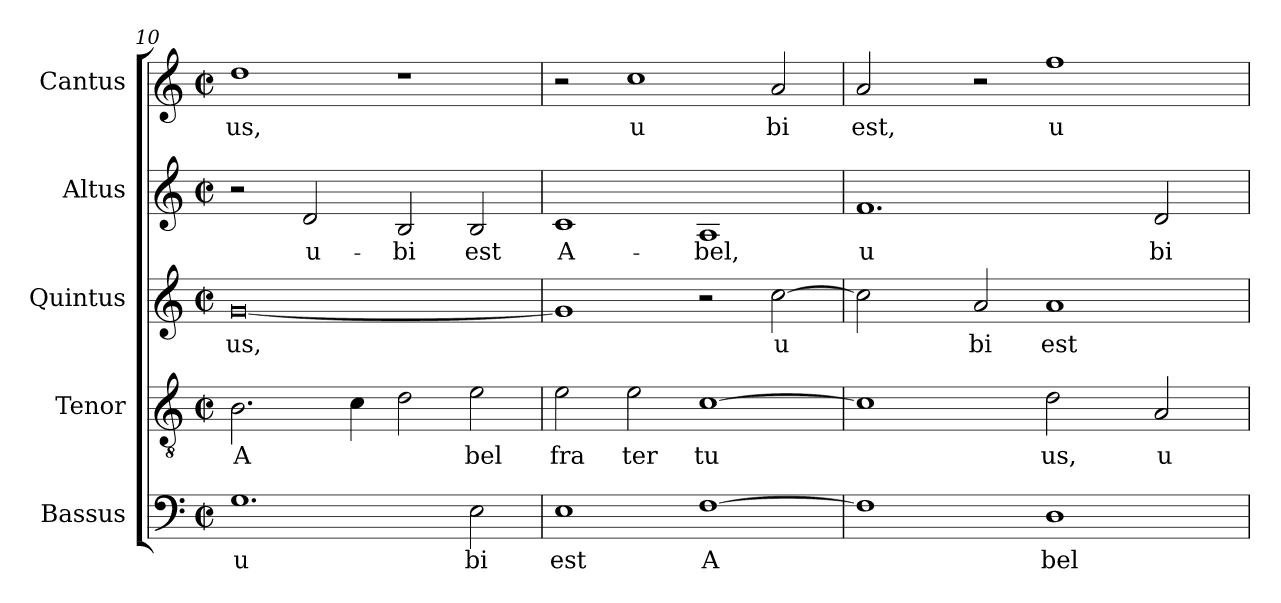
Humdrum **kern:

**kern	**text	**kern	**text	**kern	**text	**kern	**text	**kern	**text
*part5	*part5	*part4	*part4	*part3	*part3	*part2	*part2	*part1	*part1
*staff5	*staff5	*staff4	*staff4	*staff3	*staff3	*staff2	*staff2	*staff1	*staff1
*I"Bassus	*	*I"Tenor	*	*I"Quintus	*	*I"Altus	*	*I"Cantus	*
*clefF4	*	*clefGv2	*	*clefG2	*	*clefG2	*	*clefG2	*
*M2/2	*	*M2/2	*	*M2/2	*	*M2/2	*	*M2/2	*
*met(c|)	*	*met(c|)	*	*met(c|)	*	*met(c|)	*	*met(c|)	*
=10	=10	=10	=10	=10	=10	=10	=10	=10	=10
!	!LO:LY:b:cj	!	!LO:LY:b:cj	!	!LO:LY:b:cj	!	!	!	!LO:LY:b:cj
1.G	u	2.B\	A	[<0g	us,	2r	.	1dd	us,
!	!	!	!	!	!	!	!LO:LY:b:cj	!	!
.	.	.	.	.	.	2d/	u-	.	.
.	.	4c\	.	.	.	.	.	.	.
!	!	!	!	!	!	!	!LO:LY:b:cj	!	!
.	.	2d\	.	.	.	2B/	-bi	1r	.
!	!LO:LY:b:cj	!	!LO:LY:b:cj	!	!	!	!LO:LY:b:cj	!	!
2E\	bi	2e\	bel	.	.	2B/	est	.	.
=11	=11	=11	=11	=11	=11	=11	=11	=11	=11
!	!LO:LY:b:cj	!	!LO:LY:b:cj	!	!	!	!LO:LY:b:cj	!	!
1E	est	2e\	fra	1g]	.	1c	A-	2r	.
!	!	!	!LO:LY:b:cj	!	!	!	!	!	!LO:LY:b:cj
.	.	2e\	ter	.	.	.	.	1cc	u
!	!LO:LY:b:cj	!	!LO:LY:b:cj	!	!	!	!LO:LY:b:cj	!	!
[>1F	A	[<1c	tu	2r	.	1A	-bel,	.	.
!	!	!	!	!	!LO:LY:b:cj	!	!	!	!LO:LY:b:cj
.	.	.	.	[<2cc\	u	.	.	2a/	bi
!!LO:LB:g=z
=12	=12	=12	=12	=12	=12	=12	=12	=12	=12
!	!	!	!	!	!	!	!LO:LY:b:cj	!	!LO:LY:b:cj
*^	*	*	*	*^	*	*	*	*	*
1F]	4ryy	.	1c]	.	2cc\]	16ryy	.	1.f	u	2a/	est,
.	.	.	.	.	.	1ryy	.	.	.	.	.
.	32ryy	.	.	.	.	.	.	.	.	.	.
.	1ryy	.	.	.	.	.	.	.	.	.	.
!	!	!	!	!	!	!	!LO:LY:b:cj	!	!	!	!
.	.	.	.	.	2a/	.	bi	.	.	2r	.
!	!	!LO:LY:b:cj	!	!LO:LY:b:cj	!	!	!LO:LY:b:cj	!	!	!	!LO:LY:b:cj
1D	.	bel	2d\	us,	1a	.	est	.	.	1ff	u
.	.	.	.	.	.	2...ryy	.	.	.	.	.
.	2ryy	.	.	.	.	.	.	.	.	.	.
!	!	!	!	!LO:LY:b:cj	!	!	!	!	!LO:LY:b:cj	!	!
.	.	.	2A/	u	.	.	.	2d/	bi	.	.
.	8..ryy	.	.	.	.	.	.	.	.	.	.
*v	*v	*	*	*	*v	*v	*	*	*	*	*
=	=	=	=	=	=	=	=	=	=
*-	*-	*-	*-	*-	*-	*-	*-	*-	*-
